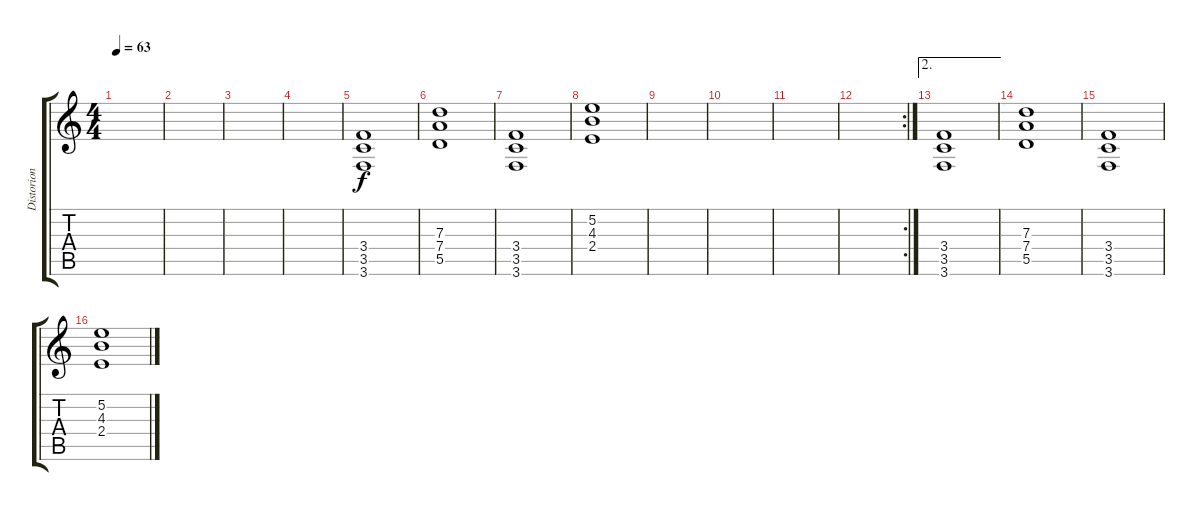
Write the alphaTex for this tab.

\track ("Distorion" "Distorion") {instrument distortionguitar}
\staff {score tabs}
\tuning (E4 B3 G3 D3 A2 D2) {hide}
\ts (4 4)
\tempo 63
\clef g2
\ks c
|
|
|
|
(3.4 3.5 3.6).1 |
(7.3 7.4 5.5).1 |
(3.4 3.5 3.6).1 |
(5.2 4.3 2.4).1 |
|
|
|
\rc 2
|
\ae 2
(3.4 3.5 3.6).1 |
(7.3 7.4 5.5).1 |
(3.4 3.5 3.6).1 |
(5.2 4.3 2.4).1
